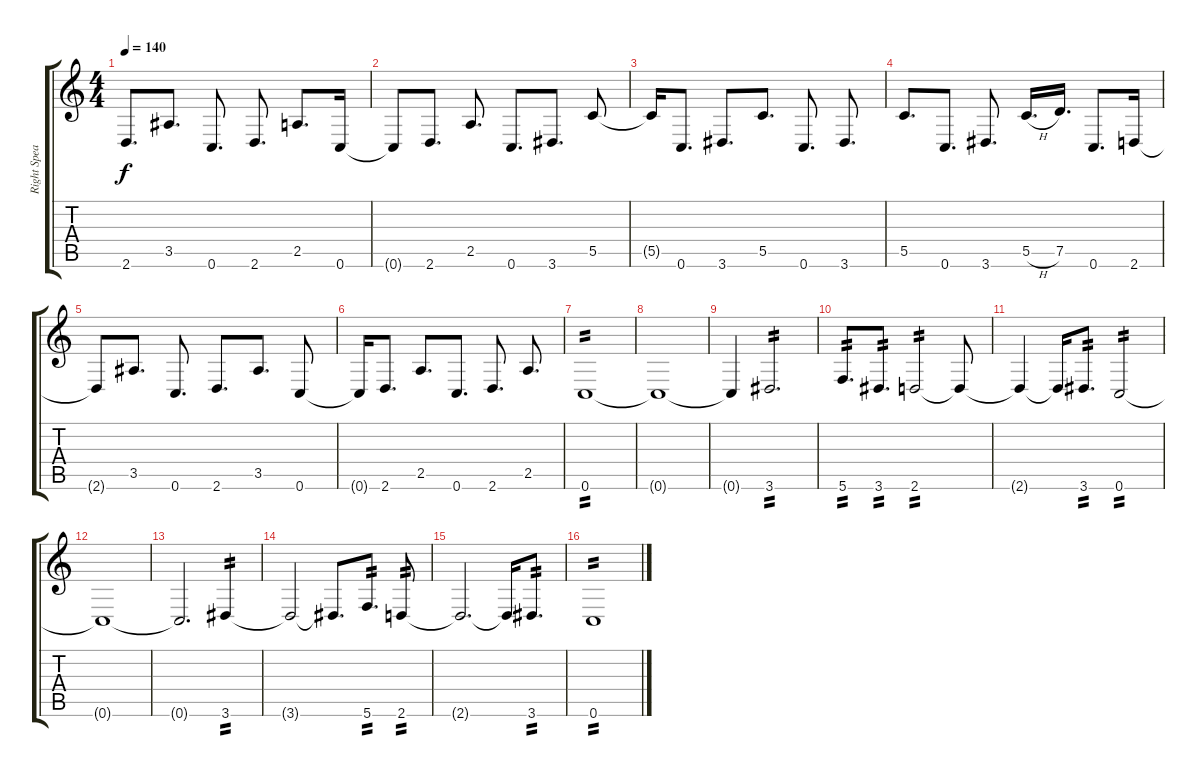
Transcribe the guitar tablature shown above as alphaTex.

\track ("Right Speaker 1" "Right Spea") {instrument distortionguitar}
\staff {score tabs}
\tuning (D4 A3 F3 C3 G2 C2) {hide}
\ts (4 4)
\tempo 140
\clef g2
\ks c
2.6.8{d dy f} 3.5.8{d} 0.6.8{d} 2.6.8{d} 2.5.8{d} 0.6.16 |
0.6{t}.8 2.6.8{d} 2.5.8{d} 0.6.8{d} 3.6.8{d} 5.5.8 |
5.5{t}.16 0.6.8{d} 3.6.8{d} 5.5.8{d} 0.6.8{d} 3.6.8{d} |
5.5.8{d} 0.6.8{d} 3.6.8{d} 5.5{h}.16{d} 7.5.16{d} 0.6.8{d} 2.6.16 |
2.6{t}.8 3.5.8{d} 0.6.8{d} 2.6.8{d} 3.5.8{d} 0.6.8 |
0.6{t}.16 2.6.8{d} 2.5.8{d} 0.6.8{d} 2.6.8{d} 2.5.8{d} |
0.6.1{tp 2} |
0.6{t}.1 |
0.6{t}.4 3.6.2{d tp 2} |
5.6.8{d tp 2} 3.6.8{d tp 2} 2.6.2{tp 2} 2.6{t}.8 |
2.6{t}.4 2.6{t}.16 3.6.8{d tp 2} 0.6.2{tp 2} |
0.6{t}.1 |
0.6{t}.2{d} 3.6.4{tp 2} |
3.6{t}.2 3.6{t}.8{d} 5.6.8{d tp 2} 2.6.8{tp 2} |
2.6{t}.2{d} 2.6{t}.16 3.6.8{d tp 2} |
0.6.1{tp 2}
